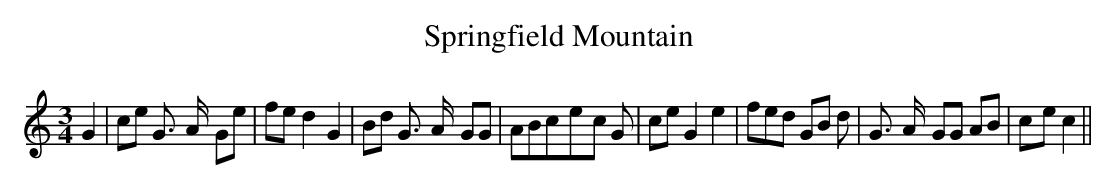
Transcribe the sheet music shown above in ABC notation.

X:1
T:Springfield Mountain
M:3/4
L:1/8
K:C
 G2| ce G3/2- A/2- Ge| fe d2 G2| Bd G3/2- A/2- GG| ABc-e-c G| ce G2 e2|\
 fed GB d| G3/2- A/2- GG AB|c-e c2||
